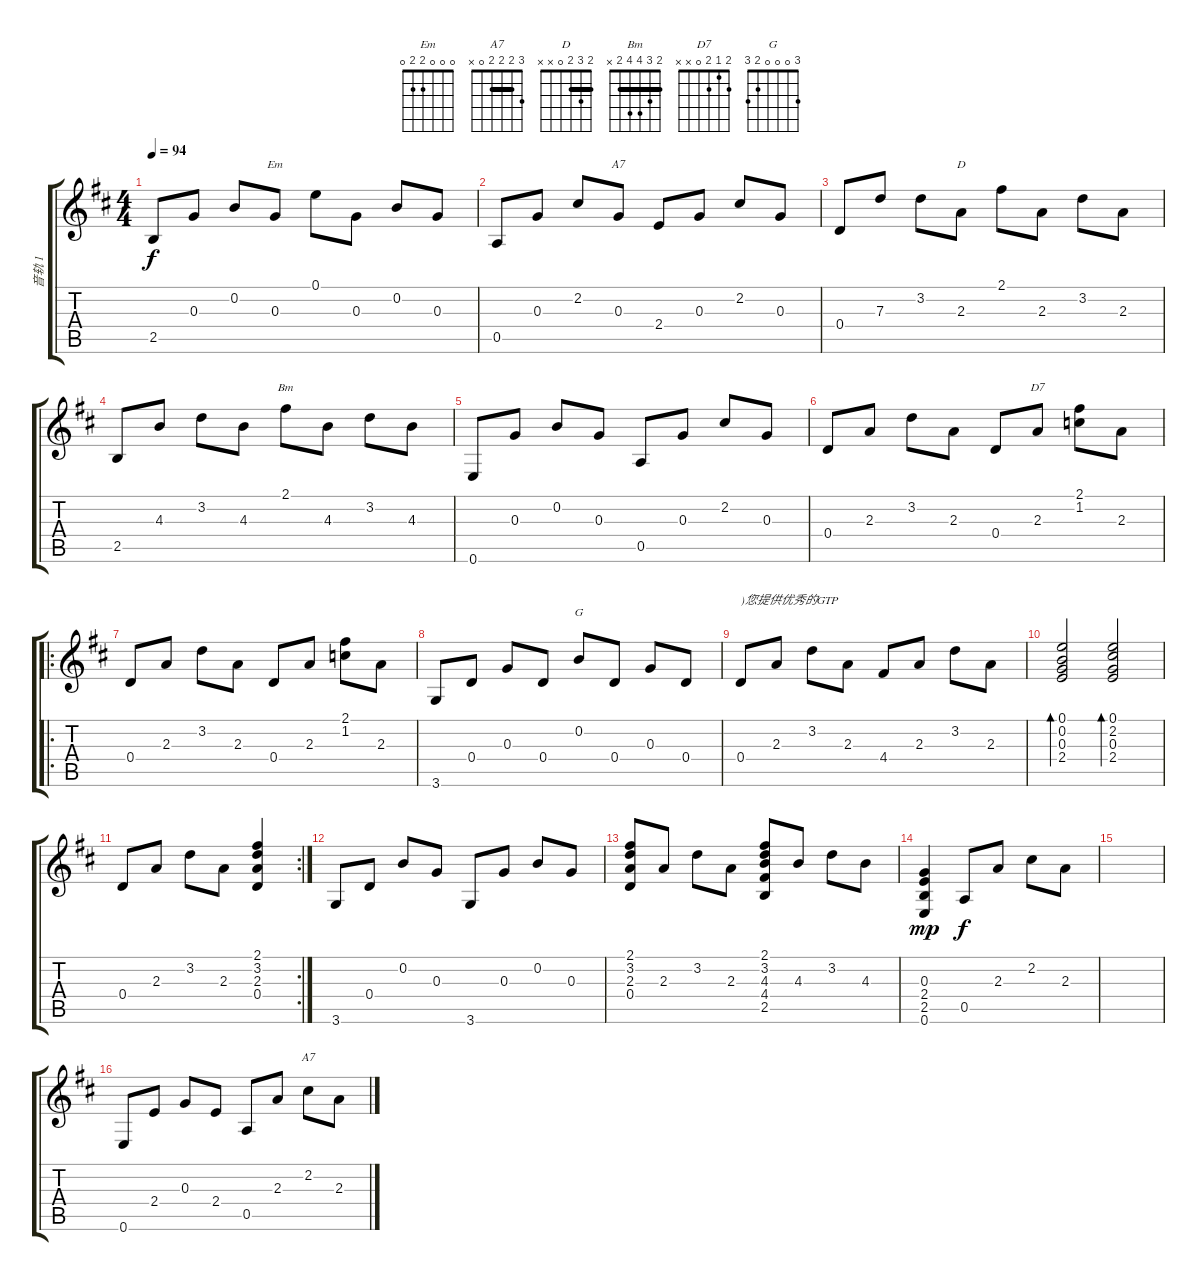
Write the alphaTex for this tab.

\track ("音轨 1" "音轨 1") {instrument acousticguitarsteel}
\staff {score tabs}
\tuning (E4 B3 G3 D3 A2 E2) {hide}
\chord ("Em" 0 0 0 2 2 0)
\chord ("A7" 0 2 0 2 0 x)
\chord ("D" 2 3 2 0 x x) {barre 2}
\chord ("Bm" 2 3 4 4 2 x) {barre 2}
\chord ("D7" 2 1 2 0 x x)
\chord ("G" 3 0 0 0 2 3)
\chord ("A7" 3 2 2 2 0 x) {barre 2}
\ts (4 4)
\tempo 94
\clef g2
\ks d
2.5.8{dy f} 0.3.8 0.2.8 0.3.8{ch "Em"} 0.1.8 0.3.8 0.2.8 0.3.8 |
0.5.8 0.3.8 2.2.8 0.3.8{ch "A7"} 2.4.8 0.3.8 2.2.8 0.3.8 |
0.4.8 7.3.8 3.2.8 2.3.8{ch "D"} 2.1.8 2.3.8 3.2.8 2.3.8 |
2.5.8 4.3.8 3.2.8 4.3.8 2.1.8{ch "Bm"} 4.3.8 3.2.8 4.3.8 |
0.6.8 0.3.8 0.2.8 0.3.8 0.5.8 0.3.8 2.2.8 0.3.8 |
0.4.8 2.3.8 3.2.8 2.3.8 0.4.8 2.3.8{ch "D7"} (2.1 1.2).8 2.3.8 |
\ro
0.4.8 2.3.8 3.2.8 2.3.8 0.4.8 2.3.8 (2.1 1.2).8 2.3.8 |
3.6.8 0.4.8 0.3.8 0.4.8 0.2.8{ch "G"} 0.4.8 0.3.8 0.4.8 |
0.4.8{txt ")您提供优秀的GTP"} 2.3.8 3.2.8 2.3.8 4.4.8 2.3.8 3.2.8 2.3.8 |
(0.1 0.2 0.3 2.4).2{bd 240} (0.1 2.2 0.3 2.4).2{bd 240} |
\rc 2
0.4.8 2.3.8 3.2.8 2.3.8 (2.1 3.2 2.3 0.4).4 |
3.6.8 0.4.8 0.2.8 0.3.8 3.6.8 0.3.8 0.2.8 0.3.8 |
(2.1 3.2 2.3 0.4).8 2.3.8 3.2.8 2.3.8 (2.1 3.2 4.3 4.4 2.5).8 4.3.8 3.2.8 4.3.8 |
(0.3 2.4 2.5 0.6).4{dy mp} 0.5.8{dy f} 2.3.8 2.2.8 2.3.8 |
|
0.6.8 2.4.8 0.3.8 2.4.8 0.5.8 2.3.8 2.2.8{ch "A7"} 2.3.8
